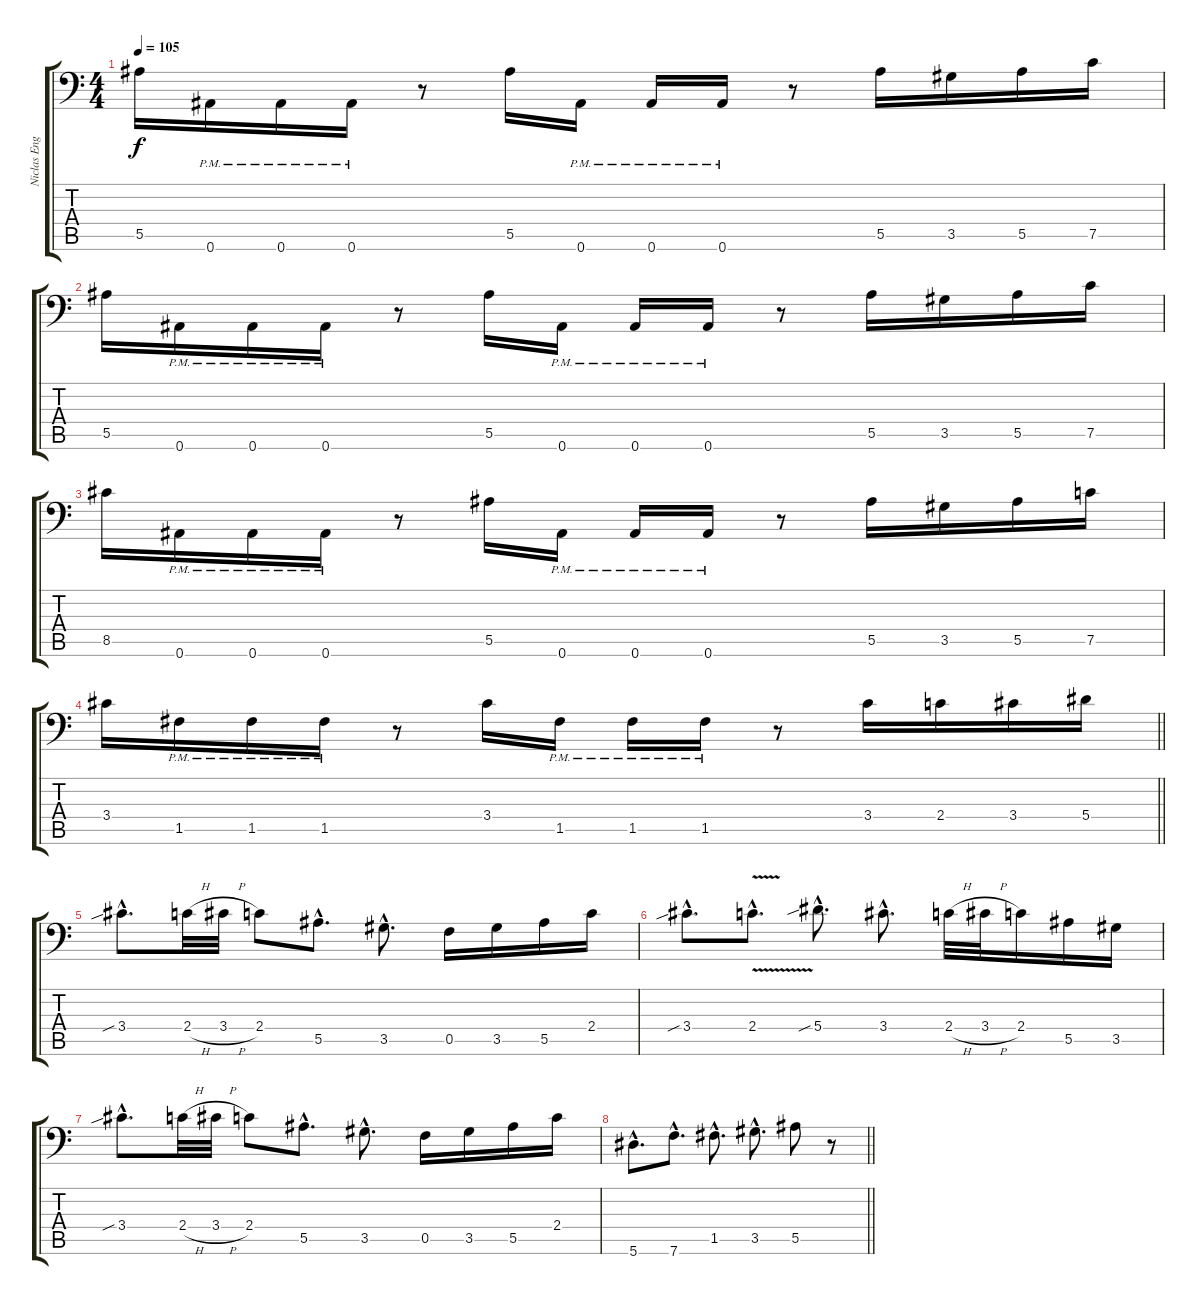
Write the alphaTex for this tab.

\track ("Niclas Engelin" "Niclas Eng") {instrument distortionguitar}
\staff {score tabs}
\tuning (C4 G3 Eb3 Bb2 F2 Bb1) {hide}
\ts (4 4)
\tempo 105
\clef f4
\ks c
5.5.16{dy f} 0.6{pm}.16 0.6{pm}.16 0.6{pm}.16 r.8 5.5.16 0.6{pm}.16 0.6{pm}.16 0.6{pm}.16 r.8 5.5.16 3.5.16 5.5.16 7.5.16 |
5.5.16 0.6{pm}.16 0.6{pm}.16 0.6{pm}.16 r.8 5.5.16 0.6{pm}.16 0.6{pm}.16 0.6{pm}.16 r.8 5.5.16 3.5.16 5.5.16 7.5.16 |
8.5.16 0.6{pm}.16 0.6{pm}.16 0.6{pm}.16 r.8 5.5.16 0.6{pm}.16 0.6{pm}.16 0.6{pm}.16 r.8 5.5.16 3.5.16 5.5.16 7.5.16 |
\barLineRight lightlight
3.4.16 1.5{pm}.16 1.5{pm}.16 1.5{pm}.16 r.8 3.4.16 1.5{pm}.16 1.5{pm}.16 1.5{pm}.16 r.8 3.4.16 2.4.16 3.4.16 5.4.16 |
3.4{sib hac}.8{d} 2.4{h}.32 3.4{h}.32 2.4.8 5.5{hac}.8{d} 3.5{hac}.8{d} 0.5.16 3.5.16 5.5.16 2.4.16 |
3.4{sib hac}.8{d} 2.4{v hac}.8{d} 5.4{sib hac}.8{d} 3.4{hac}.8{d} 2.4{h}.32 3.4{h}.32 2.4.16 5.5.16 3.5.16 |
3.4{sib hac}.8{d} 2.4{h}.32 3.4{h}.32 2.4.8 5.5{hac}.8{d} 3.5{hac}.8{d} 0.5.16 3.5.16 5.5.16 2.4.16 |
\barLineRight lightlight
5.6{hac}.8{d} 7.6{hac}.8{d} 1.5{hac}.8{d} 3.5{hac}.8{d} 5.5.8 r.8
